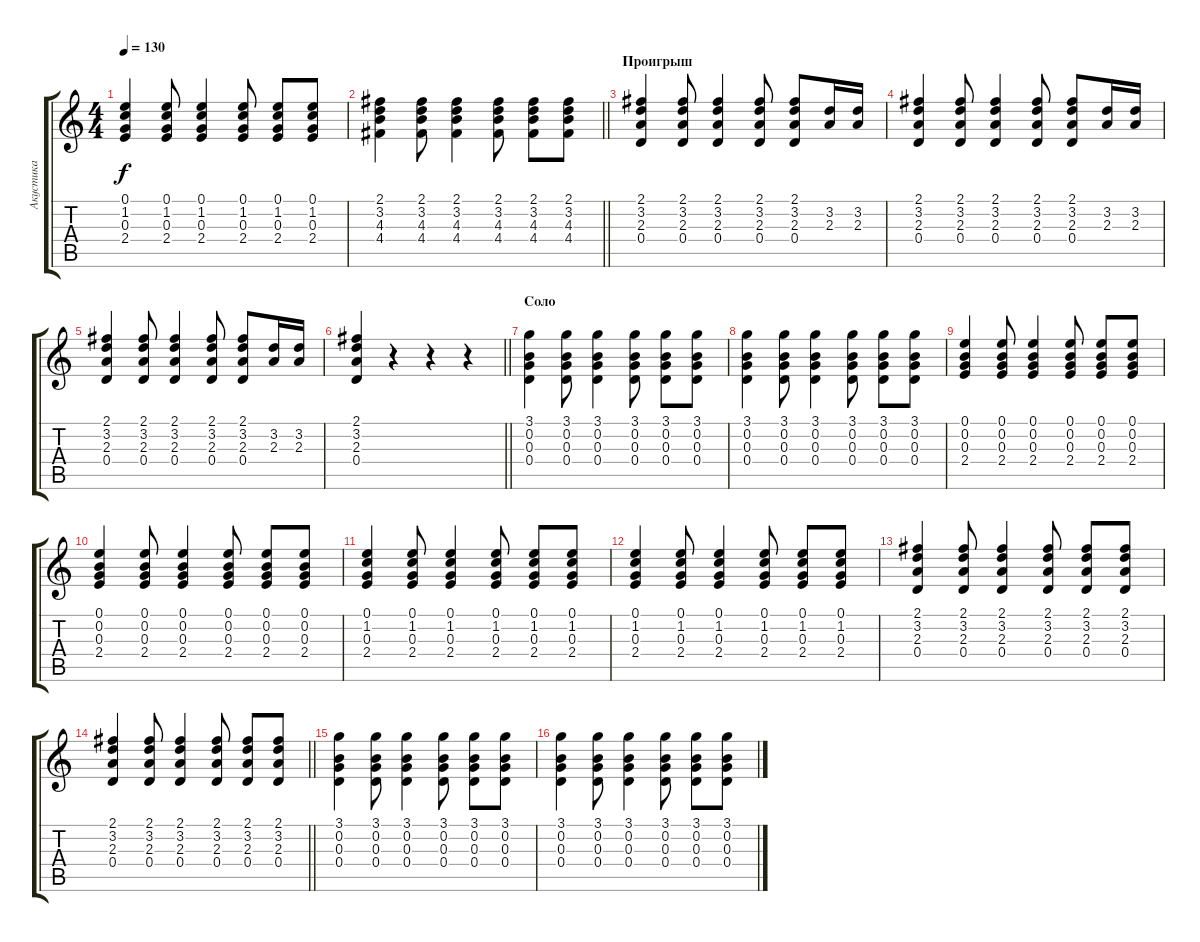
\track ("Акустика" "Акустика") {instrument acousticguitarsteel}
\staff {score tabs}
\tuning (E4 B3 G3 D3 A2 E2) {hide}
\ts (4 4)
\tempo 130
\clef g2
\ks c
(0.1 1.2 0.3 2.4).4{dy f} (0.1 1.2 0.3 2.4).8 (0.1 1.2 0.3 2.4).4 (0.1 1.2 0.3 2.4).8 (0.1 1.2 0.3 2.4).8 (0.1 1.2 0.3 2.4).8 |
\barLineRight lightlight
(2.1 3.2 4.3 4.4).4 (2.1 3.2 4.3 4.4).8 (2.1 3.2 4.3 4.4).4 (2.1 3.2 4.3 4.4).8 (2.1 3.2 4.3 4.4).8 (2.1 3.2 4.3 4.4).8 |
\section ("" "Проигрыш")
(2.1 3.2 2.3 0.4).4 (2.1 3.2 2.3 0.4).8 (2.1 3.2 2.3 0.4).4 (2.1 3.2 2.3 0.4).8 (2.1 3.2 2.3 0.4).8 (3.2 2.3).16 (3.2 2.3).16 |
(2.1 3.2 2.3 0.4).4 (2.1 3.2 2.3 0.4).8 (2.1 3.2 2.3 0.4).4 (2.1 3.2 2.3 0.4).8 (2.1 3.2 2.3 0.4).8 (3.2 2.3).16 (3.2 2.3).16 |
(2.1 3.2 2.3 0.4).4 (2.1 3.2 2.3 0.4).8 (2.1 3.2 2.3 0.4).4 (2.1 3.2 2.3 0.4).8 (2.1 3.2 2.3 0.4).8 (3.2 2.3).16 (3.2 2.3).16 |
\barLineRight lightlight
(2.1 3.2 2.3 0.4).4 r.4 r.4 r.4 |
\section ("" "Соло")
(3.1 0.2 0.3 0.4).4 (3.1 0.2 0.3 0.4).8 (3.1 0.2 0.3 0.4).4 (3.1 0.2 0.3 0.4).8 (3.1 0.2 0.3 0.4).8 (3.1 0.2 0.3 0.4).8 |
(3.1 0.2 0.3 0.4).4 (3.1 0.2 0.3 0.4).8 (3.1 0.2 0.3 0.4).4 (3.1 0.2 0.3 0.4).8 (3.1 0.2 0.3 0.4).8 (3.1 0.2 0.3 0.4).8 |
(0.1 0.2 0.3 2.4).4 (0.1 0.2 0.3 2.4).8 (0.1 0.2 0.3 2.4).4 (0.1 0.2 0.3 2.4).8 (0.1 0.2 0.3 2.4).8 (0.1 0.2 0.3 2.4).8 |
(0.1 0.2 0.3 2.4).4 (0.1 0.2 0.3 2.4).8 (0.1 0.2 0.3 2.4).4 (0.1 0.2 0.3 2.4).8 (0.1 0.2 0.3 2.4).8 (0.1 0.2 0.3 2.4).8 |
(0.1 1.2 0.3 2.4).4 (0.1 1.2 0.3 2.4).8 (0.1 1.2 0.3 2.4).4 (0.1 1.2 0.3 2.4).8 (0.1 1.2 0.3 2.4).8 (0.1 1.2 0.3 2.4).8 |
(0.1 1.2 0.3 2.4).4 (0.1 1.2 0.3 2.4).8 (0.1 1.2 0.3 2.4).4 (0.1 1.2 0.3 2.4).8 (0.1 1.2 0.3 2.4).8 (0.1 1.2 0.3 2.4).8 |
(2.1 3.2 2.3 0.4).4 (2.1 3.2 2.3 0.4).8 (2.1 3.2 2.3 0.4).4 (2.1 3.2 2.3 0.4).8 (2.1 3.2 2.3 0.4).8 (2.1 3.2 2.3 0.4).8 |
\barLineRight lightlight
(2.1 3.2 2.3 0.4).4 (2.1 3.2 2.3 0.4).8 (2.1 3.2 2.3 0.4).4 (2.1 3.2 2.3 0.4).8 (2.1 3.2 2.3 0.4).8 (2.1 3.2 2.3 0.4).8 |
(3.1 0.2 0.3 0.4).4 (3.1 0.2 0.3 0.4).8 (3.1 0.2 0.3 0.4).4 (3.1 0.2 0.3 0.4).8 (3.1 0.2 0.3 0.4).8 (3.1 0.2 0.3 0.4).8 |
(3.1 0.2 0.3 0.4).4 (3.1 0.2 0.3 0.4).8 (3.1 0.2 0.3 0.4).4 (3.1 0.2 0.3 0.4).8 (3.1 0.2 0.3 0.4).8 (3.1 0.2 0.3 0.4).8
